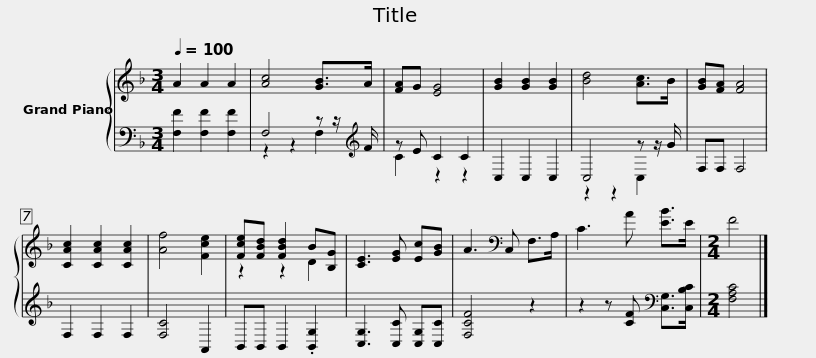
X:1
%%score { ( 1 4 ) | ( 2 3 ) }
L:1/8
Q:1/4=100
M:3/4
I:linebreak $
K:F
V:1 treble
V:4 treble
V:2 bass
V:3 bass
V:1
 A2 A2 A2 | [Ac]4 [GB]>A | [FA]G [EG]4 | [GB]2 [GB]2 [GB]2 | [Bd]4 [Ac]>B | %5
 [GB][FA] [FA]4 | [CAc]2 [CAc]2 [CAc]2 | [Af]4 [Fce]2 | [Fce][FBd] [FBd]2 B[B,G] |$ [CE]3 [EG] [Ec][GB] | %10
 A3[K:bass] C, F,>A, | C3 A [EB]>E |[M:2/4] F4 |] %13
V:2
 [F,F]2 [F,F]2 [F,F]2 | F,4 z z/[K:treble] F/ | z E C2 C2 | C,2 C,2 C,2 | C,4 z z/ G/ | %5
 F,F, F,4 | F,2 F,2 F,2 | [F,C]4 A,,2 | B,,B,, B,,2 .[B,,G,]2 |$ [C,G,]3 [C,C] [C,G,][C,C] | %10
 [F,CF]4 z2 | z2 z [CF][K:bass] [C,G,]>[C,B,C] |[M:2/4] [F,A,C]4 |] %13
V:3
 x6 | z2 z2 F,2[K:treble] | C2 z2 z2 | x6 | z2 z2 C,2 | %5
 x6 | x6 | x6 | x6 |$ x6 | %10
 x6 | x4[K:bass] x2 |[M:2/4] x4 |] %13
V:4
 x6 | x6 | x6 | x6 | x6 | %5
 x6 | x6 | x6 | z2 z2 D2 |$ x6 | %10
 x3[K:bass] x3 | x6 |[M:2/4] x4 |] %13
